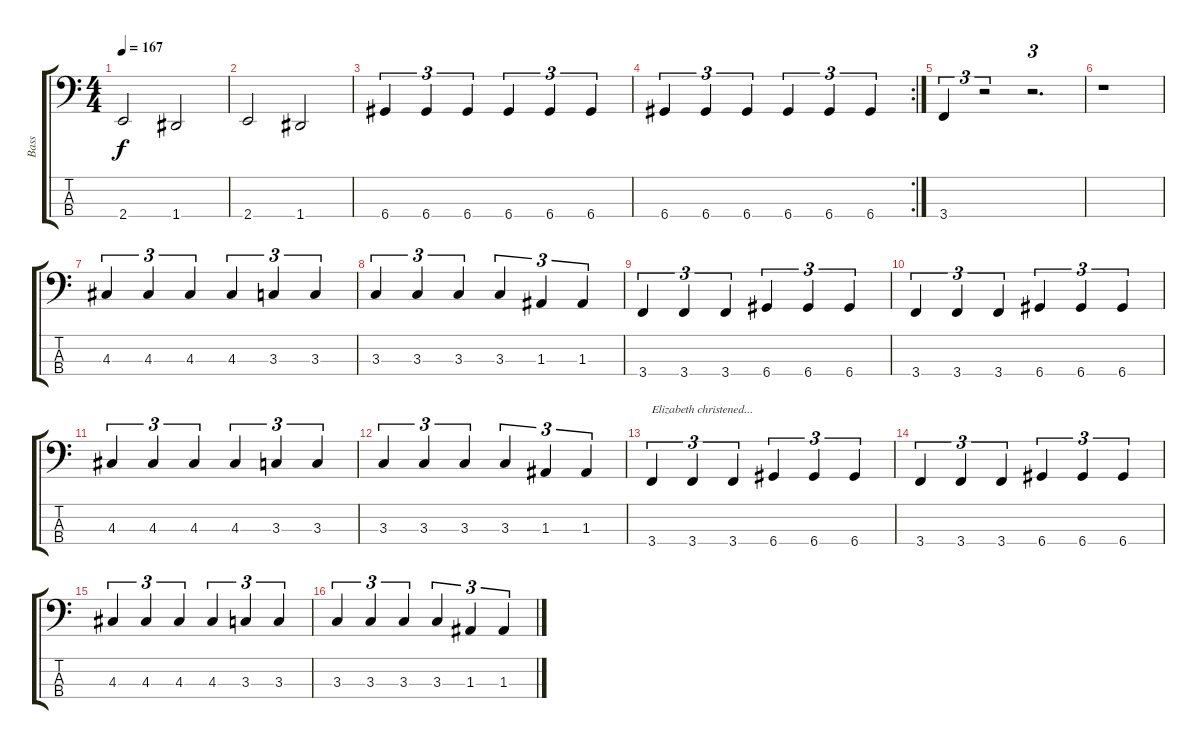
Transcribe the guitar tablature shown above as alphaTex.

\track ("Bass" "Bass") {instrument electricbasspick}
\staff {score tabs}
\tuning (G2 D2 A1 D1) {hide}
\ts (4 4)
\tempo 167
\clef f4
\ks c
2.4.2{dy f} 1.4.2 |
2.4.2 1.4.2 |
6.4.4{tu (3 2)} 6.4.4{tu (3 2)} 6.4.4{tu (3 2)} 6.4.4{tu (3 2)} 6.4.4{tu (3 2)} 6.4.4{tu (3 2)} |
\rc 2
6.4.4{tu (3 2)} 6.4.4{tu (3 2)} 6.4.4{tu (3 2)} 6.4.4{tu (3 2)} 6.4.4{tu (3 2)} 6.4.4{tu (3 2)} |
3.4.4{tu (3 2)} r.2{tu (3 2)} r.2{d tu (3 2)} |
r.1 |
4.3.4{tu (3 2)} 4.3.4{tu (3 2)} 4.3.4{tu (3 2)} 4.3.4{tu (3 2)} 3.3.4{tu (3 2)} 3.3.4{tu (3 2)} |
3.3.4{tu (3 2)} 3.3.4{tu (3 2)} 3.3.4{tu (3 2)} 3.3.4{tu (3 2)} 1.3.4{tu (3 2)} 1.3.4{tu (3 2)} |
3.4.4{tu (3 2)} 3.4.4{tu (3 2)} 3.4.4{tu (3 2)} 6.4.4{tu (3 2)} 6.4.4{tu (3 2)} 6.4.4{tu (3 2)} |
3.4.4{tu (3 2)} 3.4.4{tu (3 2)} 3.4.4{tu (3 2)} 6.4.4{tu (3 2)} 6.4.4{tu (3 2)} 6.4.4{tu (3 2)} |
4.3.4{tu (3 2)} 4.3.4{tu (3 2)} 4.3.4{tu (3 2)} 4.3.4{tu (3 2)} 3.3.4{tu (3 2)} 3.3.4{tu (3 2)} |
3.3.4{tu (3 2)} 3.3.4{tu (3 2)} 3.3.4{tu (3 2)} 3.3.4{tu (3 2)} 1.3.4{tu (3 2)} 1.3.4{tu (3 2)} |
3.4.4{tu (3 2) txt "Elizabeth christened..."} 3.4.4{tu (3 2)} 3.4.4{tu (3 2)} 6.4.4{tu (3 2)} 6.4.4{tu (3 2)} 6.4.4{tu (3 2)} |
3.4.4{tu (3 2)} 3.4.4{tu (3 2)} 3.4.4{tu (3 2)} 6.4.4{tu (3 2)} 6.4.4{tu (3 2)} 6.4.4{tu (3 2)} |
4.3.4{tu (3 2)} 4.3.4{tu (3 2)} 4.3.4{tu (3 2)} 4.3.4{tu (3 2)} 3.3.4{tu (3 2)} 3.3.4{tu (3 2)} |
3.3.4{tu (3 2)} 3.3.4{tu (3 2)} 3.3.4{tu (3 2)} 3.3.4{tu (3 2)} 1.3.4{tu (3 2)} 1.3.4{tu (3 2)}
